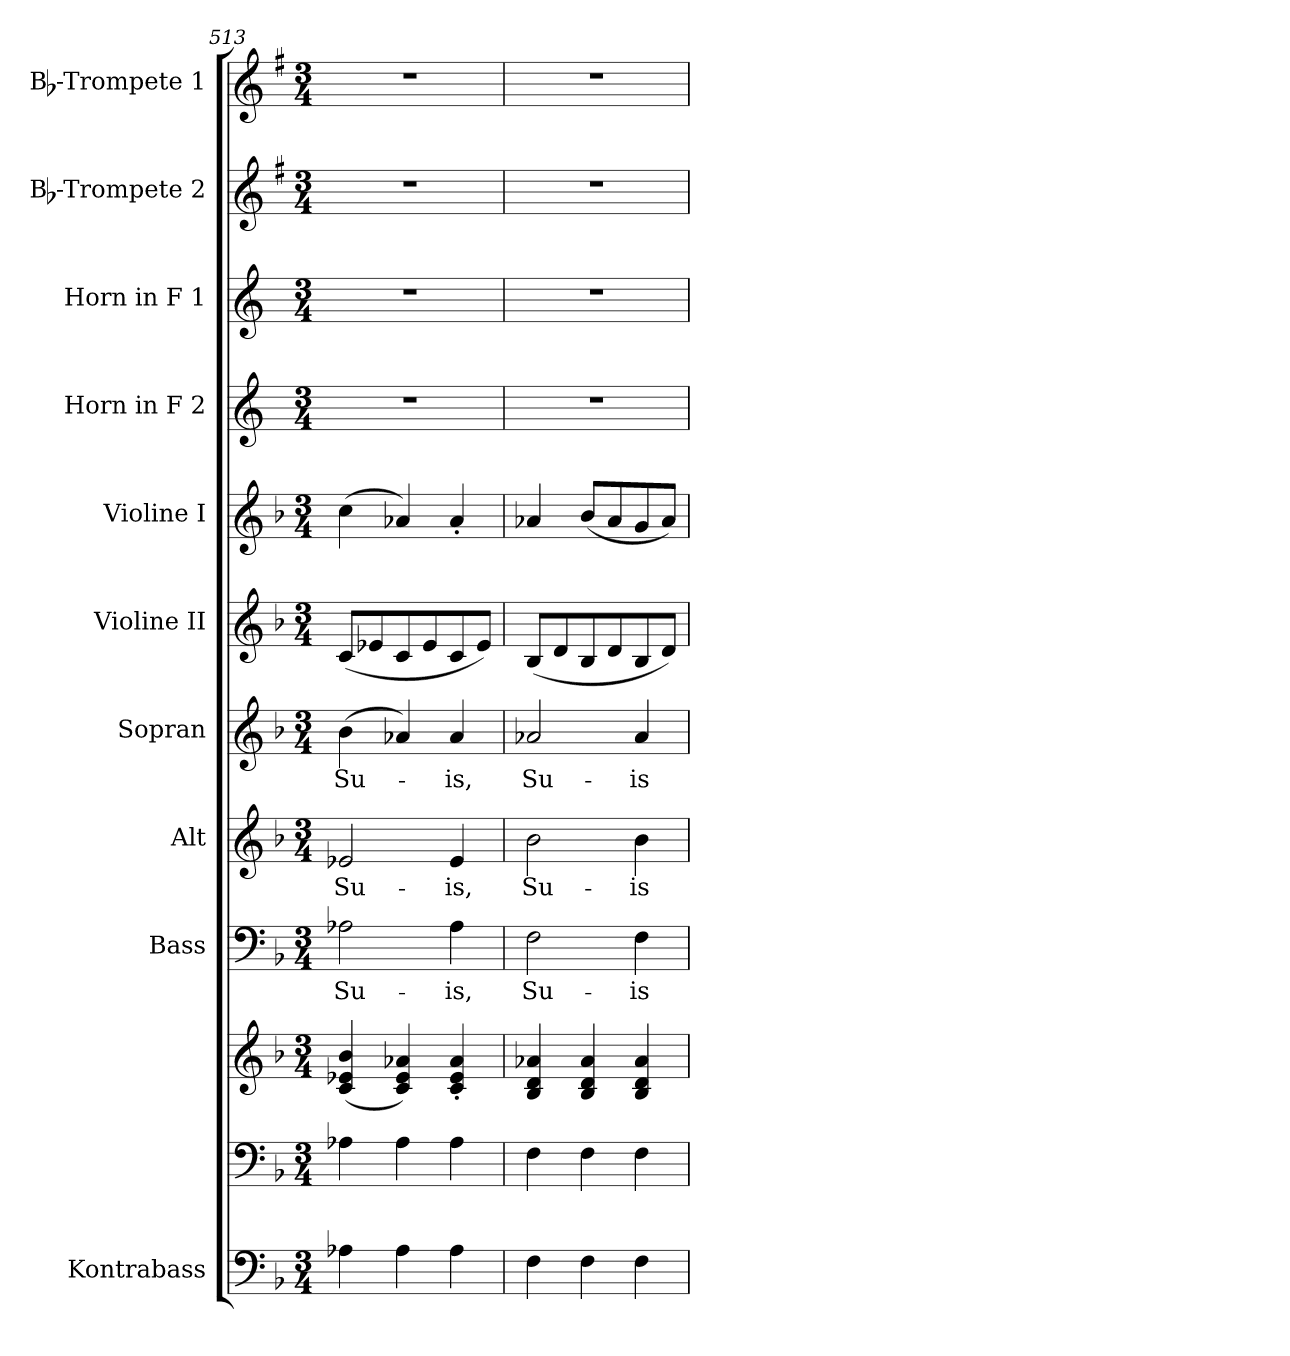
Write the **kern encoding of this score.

**kern	**kern	**kern	**kern	**text	**kern	**text	**kern	**text	**kern	**kern	**kern	**kern	**kern	**kern
*part11	*part10	*part10	*part9	*part9	*part8	*part8	*part7	*part7	*part6	*part5	*part4	*part3	*part2	*part1
*staff12	*staff11	*staff10	*staff9	*staff9	*staff8	*staff8	*staff7	*staff7	*staff6	*staff5	*staff4	*staff3	*staff2	*staff1
*I"Kontrabass	*	*	*I"Bass	*	*I"Alt	*	*I"Sopran	*	*I"Violine II	*I"Violine I	*I"Horn in F 2	*I"Horn in F 1	*I"Bb-Trompete 2	*I"Bb-Trompete 1
*I'Kb.	*	*	*I'B.	*	*I'A.	*	*I'S.	*	*I'Vl. II	*I'Vl. I	*	*	*I'Bb Trp. 2	*I'Bb Trp. 1
*clefF4	*clefF4	*clefG2	*clefF4	*	*clefG2	*	*clefG2	*	*clefG2	*clefG2	*clefG2	*clefG2	*clefG2	*clefG2
*ITrd7c12	*	*	*	*	*	*	*	*	*	*	*ITrd4c7	*ITrd4c7	*ITrd1c2	*ITrd1c2
*k[b-]	*k[b-]	*k[b-]	*k[b-]	*	*k[b-]	*	*k[b-]	*	*k[b-]	*k[b-]	*k[b-]	*k[b-]	*k[b-]	*k[b-]
*F:	*F:	*F:	*F:	*	*F:	*	*F:	*	*F:	*F:	*F:	*F:	*F:	*F:
*M3/4	*M3/4	*M3/4	*M3/4	*	*M3/4	*	*M3/4	*	*M3/4	*M3/4	*M3/4	*M3/4	*M3/4	*M3/4
=513	=513	=513	=513	=513	=513	=513	=513	=513	=513	=513	=513	=513	=513	=513
!	!	!	!	!LO:LY:b	!	!LO:LY:b	!	!LO:LY:b	!	!	!	!	!	!
4AA-X\	4A-X\	(<4c/ 4e-X/ 4b-/	2A-X\	Su-	2e-X/	Su-	(>4b-\	Su-	(<8c/L	(>4cc\	2.r	2.r	2.r	2.r
.	.	.	.	.	.	.	.	.	8e-X/	.	.	.	.	.
4AA-\	4A-\	4c/ 4e-/ 4a-X/)	.	.	.	.	4a-X/)	.	8c/	4a-X/)	.	.	.	.
.	.	.	.	.	.	.	.	.	8e-/	.	.	.	.	.
!	!	!	!	!LO:LY:b	!	!LO:LY:b	!	!LO:LY:b	!	!	!	!	!	!
4AA-\	4A-\	4c/'< 4e-/'< 4a-/'<	4A-\	-is,	4e-/	-is,	4a-/	-is,	8c/	4a-'</	.	.	.	.
.	.	.	.	.	.	.	.	.	8e-/J)	.	.	.	.	.
=514	=514	=514	=514	=514	=514	=514	=514	=514	=514	=514	=514	=514	=514	=514
!	!	!	!	!LO:LY:b	!	!LO:LY:b	!	!LO:LY:b	!	!	!	!	!	!
4FF\	4F\	4B-/ 4d/ 4a-X/	2F\	Su-	2b-\	Su-	2a-X/	Su-	(<8B-/L	4a-X/	2.r	2.r	2.r	2.r
.	.	.	.	.	.	.	.	.	8d/	.	.	.	.	.
4FF\	4F\	4B-/ 4d/ 4a-/	.	.	.	.	.	.	8B-/	(<8b-/L	.	.	.	.
.	.	.	.	.	.	.	.	.	8d/	8a-/	.	.	.	.
!	!	!	!	!LO:LY:b	!	!LO:LY:b	!	!LO:LY:b	!	!	!	!	!	!
4FF\	4F\	4B-/ 4d/ 4a-/	4F\	-is	4b-\	-is	4a-/	-is	8B-/	8g/	.	.	.	.
.	.	.	.	.	.	.	.	.	8d/J)	8a-/J)	.	.	.	.
=	=	=	=	=	=	=	=	=	=	=	=	=	=	=
*-	*-	*-	*-	*-	*-	*-	*-	*-	*-	*-	*-	*-	*-	*-
